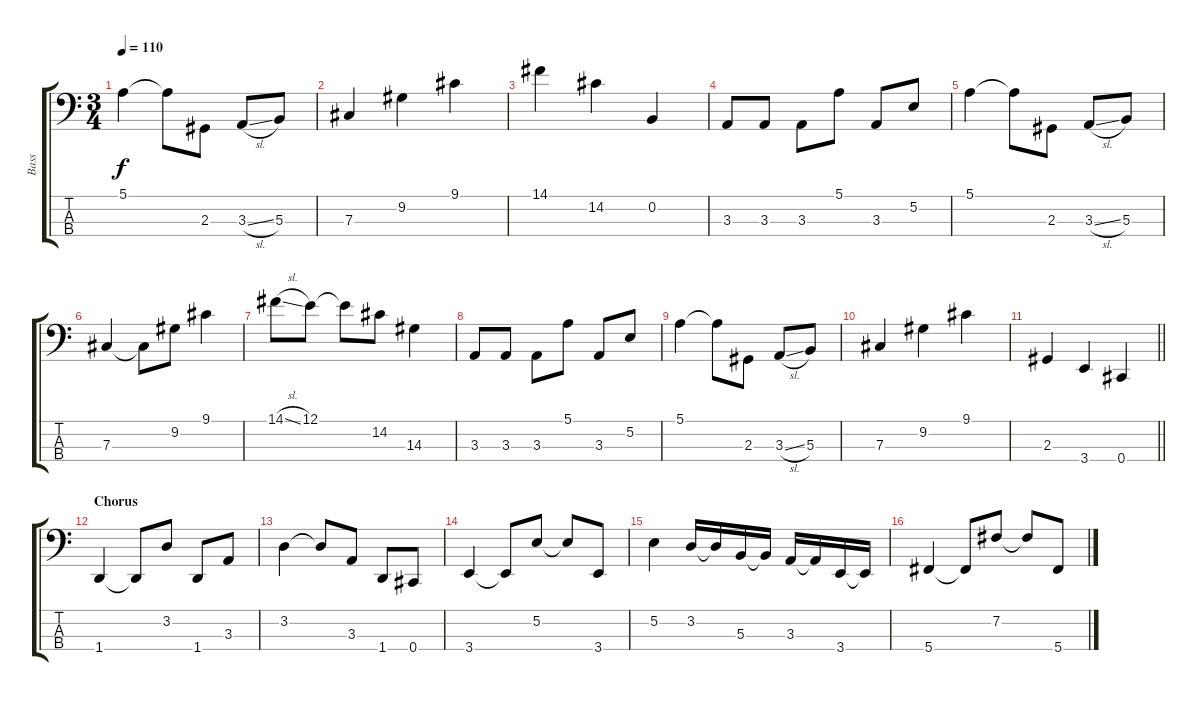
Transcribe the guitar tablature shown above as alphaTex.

\track ("Bass" "Bass") {instrument electricbassfinger}
\staff {score tabs}
\tuning (E2 B1 Gb1 Db1) {hide}
\ts (3 4)
\tempo 110
\clef f4
\ks c
5.1.4{dy f} 5.1{t}.8 2.3.8 3.3{sl}.8 5.3.8 |
7.3.4 9.2.4 9.1.4 |
14.1.4 14.2.4 0.2.4 |
3.3.8 3.3.8 3.3.8 5.1.8 3.3.8 5.2.8 |
5.1.4 5.1{t}.8 2.3.8 3.3{sl}.8 5.3.8 |
7.3.4 7.3{t}.8 9.2.8 9.1.4 |
14.1{sl}.8 12.1.8 12.1{t}.8 14.2.8 14.3.4 |
3.3.8 3.3.8 3.3.8 5.1.8 3.3.8 5.2.8 |
5.1.4 5.1{t}.8 2.3.8 3.3{sl}.8 5.3.8 |
7.3.4 9.2.4 9.1.4 |
\barLineRight lightlight
2.3.4 3.4.4 0.4.4 |
\section ("" "Chorus")
1.4.4 1.4{t}.8 3.2.8 1.4.8 3.3.8 |
3.2.4 3.2{t}.8 3.3.8 1.4.8 0.4.8 |
3.4.4 3.4{t}.8 5.2.8 5.2{t}.8 3.4.8 |
5.2.4 3.2.16 3.2{t}.16 5.3.16 5.3{t}.16 3.3.16 3.3{t}.16 3.4.16 3.4{t}.16 |
5.4.4 5.4{t}.8 7.2.8 7.2{t}.8 5.4.8
